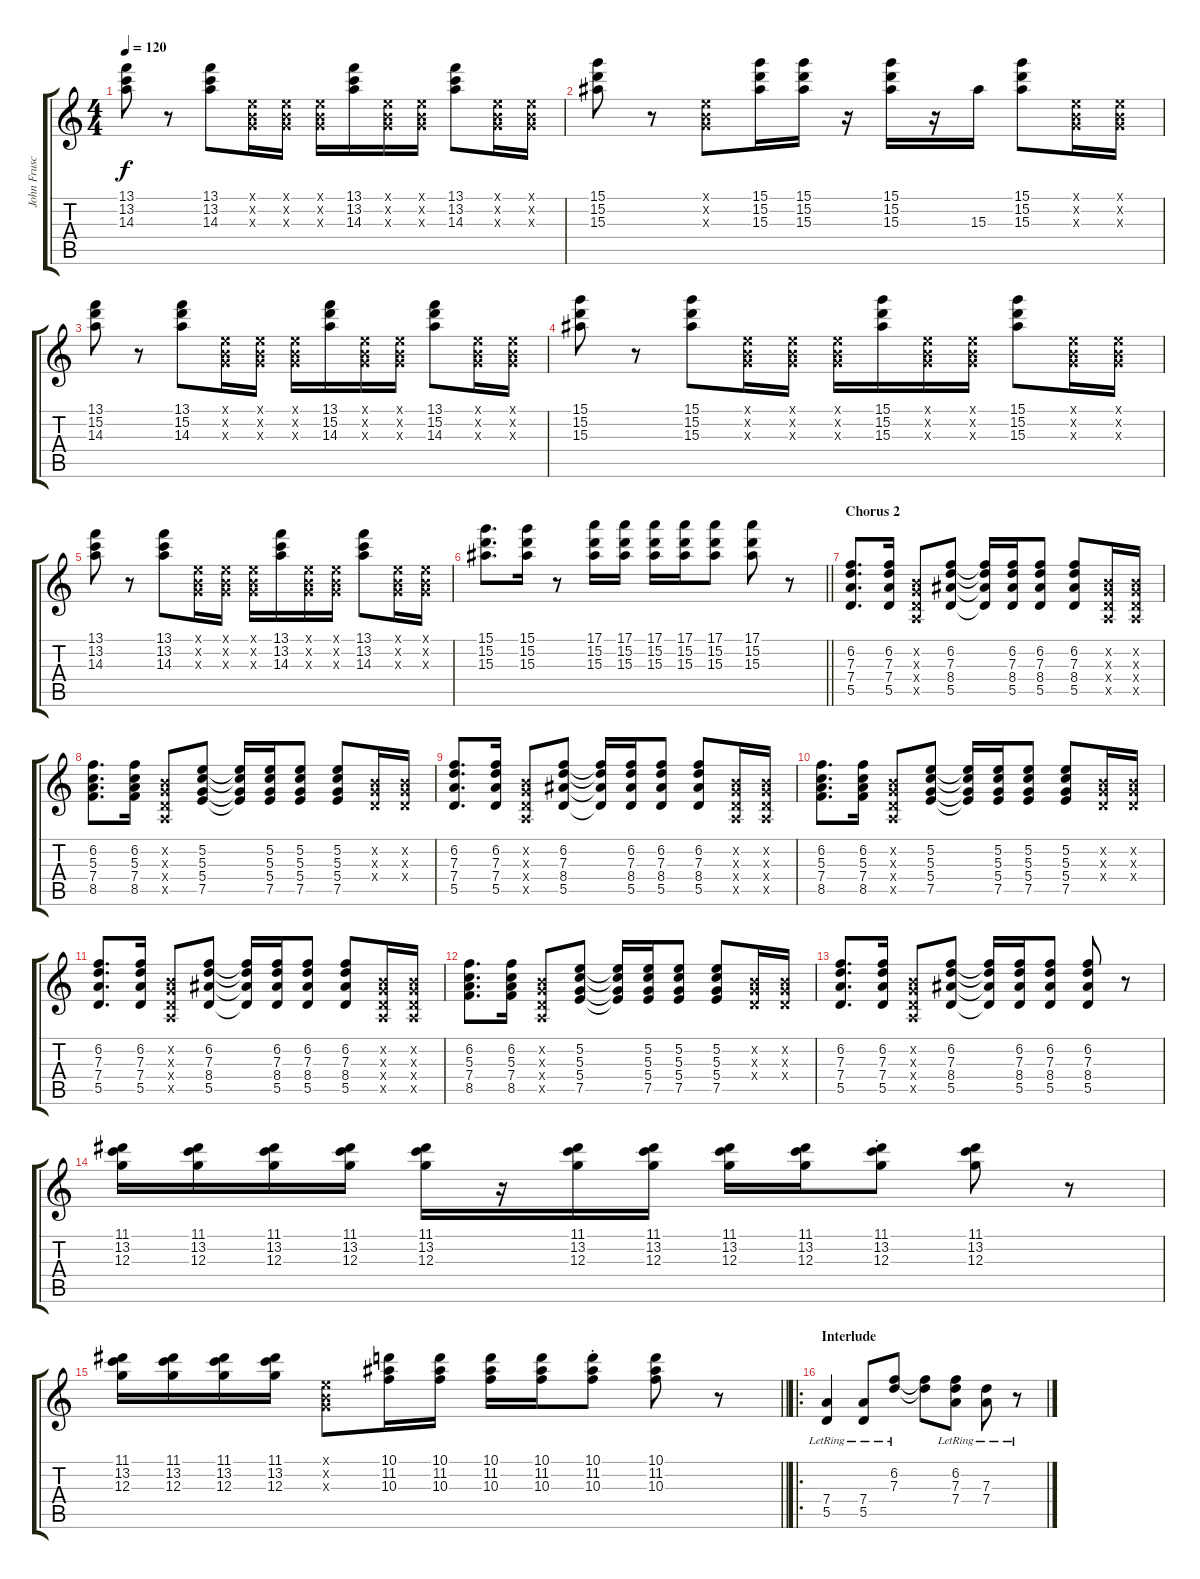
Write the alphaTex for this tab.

\track ("John Frusciante | Gtr. 1" "John Frusc") {instrument electricguitarclean}
\staff {score tabs}
\tuning (E4 B3 G3 D3 A2 E2) {hide}
\ts (4 4)
\tempo 120
\clef g2
\ks c
(13.1 13.2 14.3).8{dy f} r.8 (13.1 13.2 14.3).8 (0.1{x} 0.2{x} 0.3{x}).16 (0.1{x} 0.2{x} 0.3{x}).16 (0.1{x} 0.2{x} 0.3{x}).16 (13.1 13.2 14.3).16 (0.1{x} 0.2{x} 0.3{x}).16 (0.1{x} 0.2{x} 0.3{x}).16 (13.1 13.2 14.3).8 (0.1{x} 0.2{x} 0.3{x}).16 (0.1{x} 0.2{x} 0.3{x}).16 |
(15.1 15.2 15.3).8 r.8 (0.1{x} 0.2{x} 0.3{x}).8 (15.1 15.2 15.3).16 (15.1 15.2 15.3).16 r.16 (15.1 15.2 15.3).16 r.16 15.3.16 (15.1 15.2 15.3).8 (0.1{x} 0.2{x} 0.3{x}).16 (0.1{x} 0.2{x} 0.3{x}).16 |
(13.1 15.2 14.3).8 r.8 (13.1 15.2 14.3).8 (0.1{x} 0.2{x} 0.3{x}).16 (0.1{x} 0.2{x} 0.3{x}).16 (0.1{x} 0.2{x} 0.3{x}).16 (13.1 15.2 14.3).16 (0.1{x} 0.2{x} 0.3{x}).16 (0.1{x} 0.2{x} 0.3{x}).16 (13.1 15.2 14.3).8 (0.1{x} 0.2{x} 0.3{x}).16 (0.1{x} 0.2{x} 0.3{x}).16 |
(15.1 15.2 15.3).8 r.8 (15.1 15.2 15.3).8 (0.1{x} 0.2{x} 0.3{x}).16 (0.1{x} 0.2{x} 0.3{x}).16 (0.1{x} 0.2{x} 0.3{x}).16 (15.1 15.2 15.3).16 (0.1{x} 0.2{x} 0.3{x}).16 (0.1{x} 0.2{x} 0.3{x}).16 (15.1 15.2 15.3).8 (0.1{x} 0.2{x} 0.3{x}).16 (0.1{x} 0.2{x} 0.3{x}).16 |
(13.1 13.2 14.3).8 r.8 (13.1 13.2 14.3).8 (0.1{x} 0.2{x} 0.3{x}).16 (0.1{x} 0.2{x} 0.3{x}).16 (0.1{x} 0.2{x} 0.3{x}).16 (13.1 13.2 14.3).16 (0.1{x} 0.2{x} 0.3{x}).16 (0.1{x} 0.2{x} 0.3{x}).16 (13.1 13.2 14.3).8 (0.1{x} 0.2{x} 0.3{x}).16 (0.1{x} 0.2{x} 0.3{x}).16 |
\barLineRight lightlight
(15.1 15.2 15.3).8{d} (15.1 15.2 15.3).16 r.8 (17.1 15.2 15.3).16 (17.1 15.2 15.3).16 (17.1 15.2 15.3).16 (17.1 15.2 15.3).16 (17.1 15.2 15.3).8 (17.1 15.2 15.3).8 r.8 |
\section ("" "Chorus 2")
(6.2 7.3 7.4 5.5).8{d} (6.2 7.3 7.4 5.5).16 (0.2{x} 0.3{x} 0.4{x} 0.5{x}).8 (6.2 7.3 8.4 5.5).8 (6.2{t} 7.3{t} 8.4{t} 5.5{t}).16 (6.2 7.3 8.4 5.5).16 (6.2 7.3 8.4 5.5).8 (6.2 7.3 8.4 5.5).8 (0.2{x} 0.3{x} 0.4{x} 0.5{x}).16 (0.2{x} 0.3{x} 0.4{x} 0.5{x}).16 |
(6.2 5.3 7.4 8.5).8{d} (6.2 5.3 7.4 8.5).16 (0.2{x} 0.3{x} 0.4{x} 0.5{x}).8 (5.2 5.3 5.4 7.5).8 (5.2{t} 5.3{t} 5.4{t} 7.5{t}).16 (5.2 5.3 5.4 7.5).16 (5.2 5.3 5.4 7.5).8 (5.2 5.3 5.4 7.5).8 (0.2{x} 0.3{x} 0.4{x}).16 (0.2{x} 0.3{x} 0.4{x}).16 |
(6.2 7.3 7.4 5.5).8{d} (6.2 7.3 7.4 5.5).16 (0.2{x} 0.3{x} 0.4{x} 0.5{x}).8 (6.2 7.3 8.4 5.5).8 (6.2{t} 7.3{t} 8.4{t} 5.5{t}).16 (6.2 7.3 8.4 5.5).16 (6.2 7.3 8.4 5.5).8 (6.2 7.3 8.4 5.5).8 (0.2{x} 0.3{x} 0.4{x} 0.5{x}).16 (0.2{x} 0.3{x} 0.4{x} 0.5{x}).16 |
(6.2 5.3 7.4 8.5).8{d} (6.2 5.3 7.4 8.5).16 (0.2{x} 0.3{x} 0.4{x} 0.5{x}).8 (5.2 5.3 5.4 7.5).8 (5.2{t} 5.3{t} 5.4{t} 7.5{t}).16 (5.2 5.3 5.4 7.5).16 (5.2 5.3 5.4 7.5).8 (5.2 5.3 5.4 7.5).8 (0.2{x} 0.3{x} 0.4{x}).16 (0.2{x} 0.3{x} 0.4{x}).16 |
(6.2 7.3 7.4 5.5).8{d} (6.2 7.3 7.4 5.5).16 (0.2{x} 0.3{x} 0.4{x} 0.5{x}).8 (6.2 7.3 8.4 5.5).8 (6.2{t} 7.3{t} 8.4{t} 5.5{t}).16 (6.2 7.3 8.4 5.5).16 (6.2 7.3 8.4 5.5).8 (6.2 7.3 8.4 5.5).8 (0.2{x} 0.3{x} 0.4{x} 0.5{x}).16 (0.2{x} 0.3{x} 0.4{x} 0.5{x}).16 |
(6.2 5.3 7.4 8.5).8{d} (6.2 5.3 7.4 8.5).16 (0.2{x} 0.3{x} 0.4{x} 0.5{x}).8 (5.2 5.3 5.4 7.5).8 (5.2{t} 5.3{t} 5.4{t} 7.5{t}).16 (5.2 5.3 5.4 7.5).16 (5.2 5.3 5.4 7.5).8 (5.2 5.3 5.4 7.5).8 (0.2{x} 0.3{x} 0.4{x}).16 (0.2{x} 0.3{x} 0.4{x}).16 |
(6.2 7.3 7.4 5.5).8{d} (6.2 7.3 7.4 5.5).16 (0.2{x} 0.3{x} 0.4{x} 0.5{x}).8 (6.2 7.3 8.4 5.5).8 (6.2{t} 7.3{t} 8.4{t} 5.5{t}).16 (6.2 7.3 8.4 5.5).16 (6.2 7.3 8.4 5.5).8 (6.2 7.3 8.4 5.5).8 r.8 |
(11.1 13.2 12.3).16 (11.1 13.2 12.3).16 (11.1 13.2 12.3).16 (11.1 13.2 12.3).16 (11.1 13.2 12.3).16 r.16 (11.1 13.2 12.3).16 (11.1 13.2 12.3).16 (11.1 13.2 12.3).16 (11.1 13.2 12.3).16 (11.1{st} 13.2{st} 12.3{st}).8 (11.1 13.2 12.3).8 r.8 |
\barLineRight lightlight
(11.1 13.2 12.3).16 (11.1 13.2 12.3).16 (11.1 13.2 12.3).16 (11.1 13.2 12.3).16 (0.1{x} 0.2{x} 0.3{x}).8 (10.1 11.2 10.3).16 (10.1 11.2 10.3).16 (10.1 11.2 10.3).16 (10.1 11.2 10.3).16 (10.1{st} 11.2{st} 10.3{st}).8 (10.1 11.2 10.3).8 r.8 |
\ro
\section ("" "Interlude")
(7.4{lr} 5.5{lr}).4 (7.4{lr} 5.5{lr}).8 (6.2{lr} 7.3{lr}).8 (6.2{t} 7.3{t}).8 (6.2{lr} 7.3{lr} 7.4{lr}).8 (7.3{lr} 7.4{lr}).8 r.8
